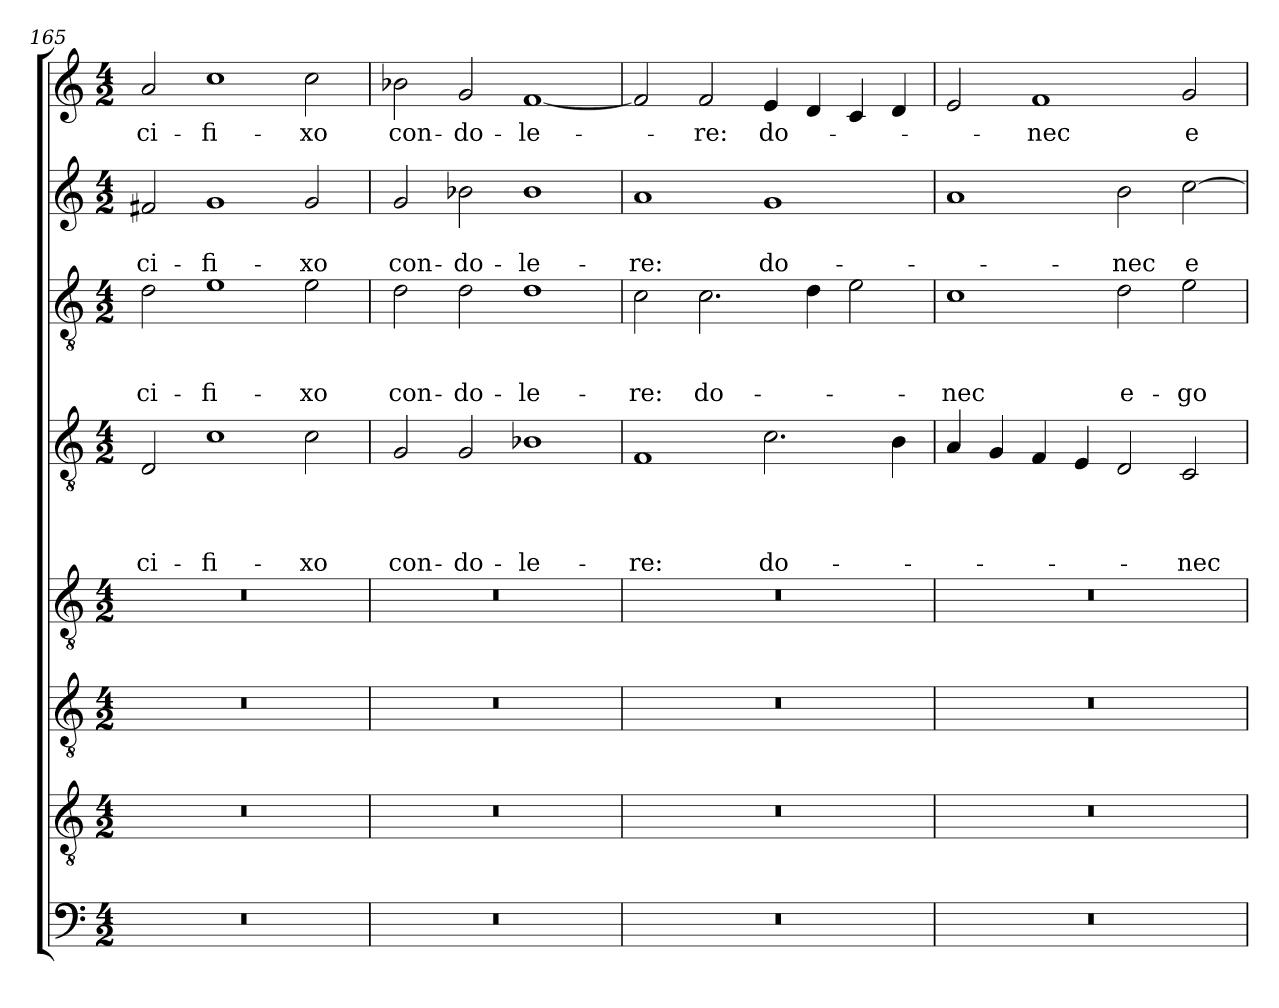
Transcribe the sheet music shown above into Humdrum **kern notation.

**kern	**kern	**kern	**kern	**kern	**text	**text	**text	**text	**kern	**text	**text	**text	**kern	**text	**text	**kern	**text
*part8	*part7	*part6	*part5	*part4	*part4	*part4	*part4	*part4	*part3	*part3	*part3	*part3	*part2	*part2	*part2	*part1	*part1
*staff8	*staff7	*staff6	*staff5	*staff4	*staff4	*staff4	*staff4	*staff4	*staff3	*staff3	*staff3	*staff3	*staff2	*staff2	*staff2	*staff1	*staff1
*clefF4	*clefGv2	*clefGv2	*clefGv2	*clefGv2	*	*	*	*	*clefGv2	*	*	*	*clefG2	*	*	*clefG2	*
*k[]	*k[]	*k[]	*k[]	*k[]	*	*	*	*	*k[]	*	*	*	*k[]	*	*	*k[]	*
*a:	*a:	*a:	*a:	*a:	*	*	*	*	*a:	*	*	*	*a:	*	*	*a:	*
*M4/2	*M4/2	*M4/2	*M4/2	*M4/2	*	*	*	*	*M4/2	*	*	*	*M4/2	*	*	*M4/2	*
=165	=165	=165	=165	=165	=165	=165	=165	=165	=165	=165	=165	=165	=165	=165	=165	=165	=165
!	!	!	!	!	!	!	!	!LO:LY:b	!	!	!	!LO:LY:b	!	!	!LO:LY:b	!	!LO:LY:b
0r	0r	0r	0r	2D/	.	.	.	-ci-	2d\	.	.	-ci-	2f#X/	.	-ci-	2a/	-ci-
!	!	!	!	!	!	!	!	!LO:LY:b	!	!	!	!LO:LY:b	!	!	!LO:LY:b	!	!LO:LY:b
.	.	.	.	1c	.	.	.	-fi-	1e	.	.	-fi-	1g	.	-fi-	1cc	-fi-
!	!	!	!	!	!	!	!	!LO:LY:b	!	!	!	!LO:LY:b	!	!	!LO:LY:b	!	!LO:LY:b
.	.	.	.	2c\	.	.	.	-xo	2e\	.	.	-xo	2g/	.	-xo	2cc\	-xo
!!LO:LB:g=z
=166	=166	=166	=166	=166	=166	=166	=166	=166	=166	=166	=166	=166	=166	=166	=166	=166	=166
!	!	!	!	!	!	!	!	!LO:LY:b	!	!	!	!LO:LY:b	!	!	!LO:LY:b	!	!LO:LY:b
0r	0r	0r	0r	2G/	.	.	.	con-	2d\	.	.	con-	2g/	.	con-	2b-X\	con-
!	!	!	!	!	!	!	!	!LO:LY:b	!	!	!	!LO:LY:b	!	!	!LO:LY:b	!	!LO:LY:b
.	.	.	.	2G/	.	.	.	-do-	2d\	.	.	-do-	2b-X\	.	-do-	2g/	-do-
!	!	!	!	!	!	!	!	!LO:LY:b	!	!	!	!LO:LY:b	!	!	!LO:LY:b	!	!LO:LY:b
.	.	.	.	1B-X	.	.	.	-le-	1d	.	.	-le-	1b-	.	-le-	[1f	-le-
=167	=167	=167	=167	=167	=167	=167	=167	=167	=167	=167	=167	=167	=167	=167	=167	=167	=167
!	!	!	!	!	!	!	!	!LO:LY:b	!	!	!	!LO:LY:b	!	!	!LO:LY:b	!	!
0r	0r	0r	0r	1F	.	.	.	-re:	2c\	.	.	-re:	1a	.	-re:	2f/]	.
!	!	!	!	!	!	!	!	!	!	!	!	!LO:LY:b	!	!	!	!	!LO:LY:b
.	.	.	.	.	.	.	.	.	2.c\	.	.	do-	.	.	.	2f/	-re:
!	!	!	!	!	!	!	!	!LO:LY:b	!	!	!	!	!	!	!LO:LY:b	!	!LO:LY:b
.	.	.	.	2.c\	.	.	.	do-	.	.	.	.	1g	.	do-	4e/	do-
.	.	.	.	.	.	.	.	.	4d\	.	.	.	.	.	.	4d/	.
.	.	.	.	.	.	.	.	.	2e\	.	.	.	.	.	.	4c/	.
.	.	.	.	4B\	.	.	.	.	.	.	.	.	.	.	.	4d/	.
=168	=168	=168	=168	=168	=168	=168	=168	=168	=168	=168	=168	=168	=168	=168	=168	=168	=168
!	!	!	!	!	!	!	!	!	!	!	!	!LO:LY:b	!	!	!	!	!
0r	0r	0r	0r	4A/	.	.	.	.	1c	.	.	-nec	1a	.	.	2e/	.
.	.	.	.	4G/	.	.	.	.	.	.	.	.	.	.	.	.	.
!	!	!	!	!	!	!	!	!	!	!	!	!	!	!	!	!	!LO:LY:b
.	.	.	.	4F/	.	.	.	.	.	.	.	.	.	.	.	1f	-nec
.	.	.	.	4E/	.	.	.	.	.	.	.	.	.	.	.	.	.
!	!	!	!	!	!	!	!	!	!	!	!	!LO:LY:b	!	!	!LO:LY:b	!	!
.	.	.	.	2D/	.	.	.	.	2d\	.	.	e-	2b\	.	-nec	.	.
!	!	!	!	!	!	!	!	!LO:LY:b	!	!	!	!LO:LY:b	!	!	!LO:LY:b	!	!LO:LY:b
.	.	.	.	2C/	.	.	.	-nec	2e\	.	.	-go	[2cc\	.	e-	2g/	e-
=	=	=	=	=	=	=	=	=	=	=	=	=	=	=	=	=	=
*-	*-	*-	*-	*-	*-	*-	*-	*-	*-	*-	*-	*-	*-	*-	*-	*-	*-
